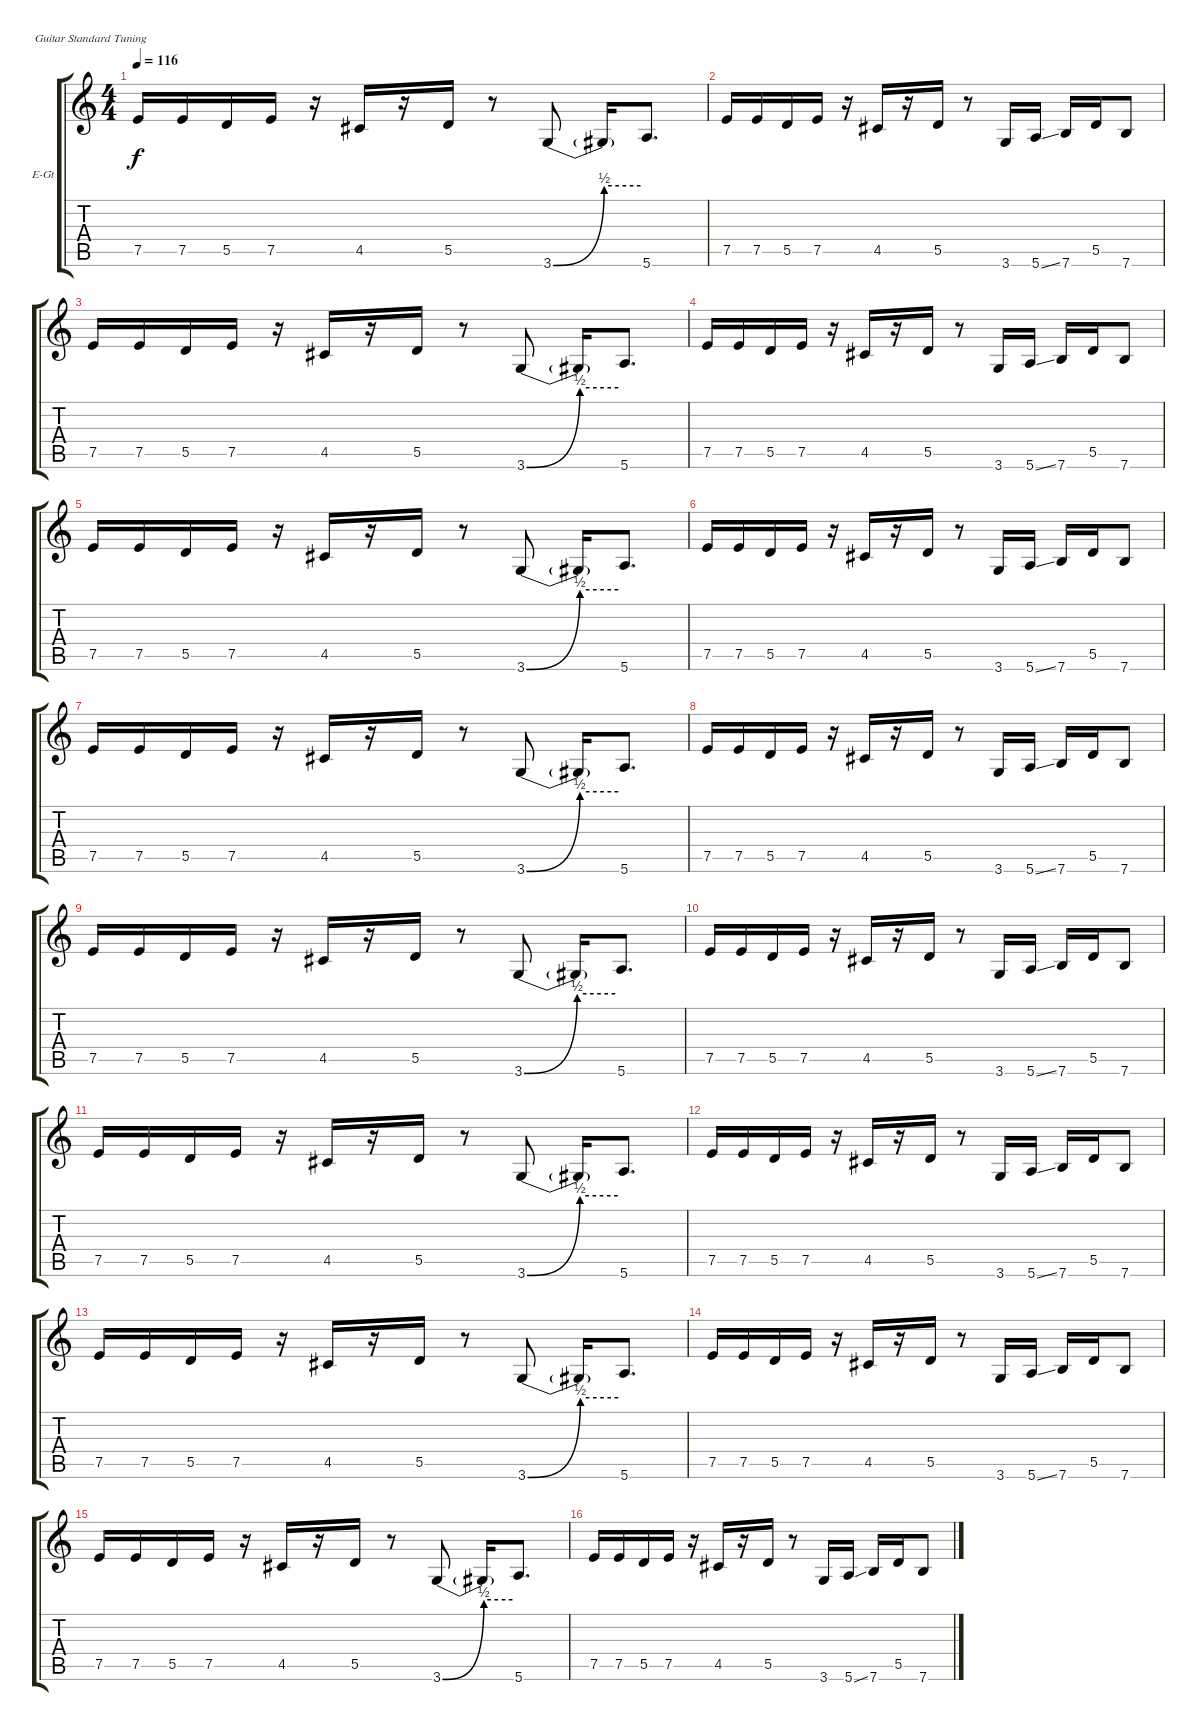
\bracketExtendMode groupsimilarinstruments
\firstSystemTrackNameOrientation horizontal
\otherSystemsTrackNameOrientation horizontal
\track ("Gtr. 1" "E-Gt") {instrument distortionguitar}
\staff {score tabs}
\tuning (E4 B3 G3 D3 A2 E2)
\ts (4 4)
\tempo 116
\clef g2
\ks c
7.5.16{dy f} 7.5.16 5.5.16 7.5.16 r.16 4.5.16 r.16 5.5.16 r.8 3.6{be (bend 0 0 60 2)}.8 3.6{be (hold 0 2 60 2) t}.16 5.6.8{d} |
7.5.16 7.5.16 5.5.16 7.5.16 r.16 4.5.16 r.16 5.5.16 r.8 3.6.16 5.6{ss}.16 7.6.16 5.5.16 7.6.8 |
7.5.16 7.5.16 5.5.16 7.5.16 r.16 4.5.16 r.16 5.5.16 r.8 3.6{be (bend 0 0 60 2)}.8 3.6{be (hold 0 2 60 2) t}.16 5.6.8{d} |
7.5.16 7.5.16 5.5.16 7.5.16 r.16 4.5.16 r.16 5.5.16 r.8 3.6.16 5.6{ss}.16 7.6.16 5.5.16 7.6.8 |
7.5.16 7.5.16 5.5.16 7.5.16 r.16 4.5.16 r.16 5.5.16 r.8 3.6{be (bend 0 0 60 2)}.8 3.6{be (hold 0 2 60 2) t}.16 5.6.8{d} |
7.5.16 7.5.16 5.5.16 7.5.16 r.16 4.5.16 r.16 5.5.16 r.8 3.6.16 5.6{ss}.16 7.6.16 5.5.16 7.6.8 |
7.5.16 7.5.16 5.5.16 7.5.16 r.16 4.5.16 r.16 5.5.16 r.8 3.6{be (bend 0 0 60 2)}.8 3.6{be (hold 0 2 60 2) t}.16 5.6.8{d} |
7.5.16 7.5.16 5.5.16 7.5.16 r.16 4.5.16 r.16 5.5.16 r.8 3.6.16 5.6{ss}.16 7.6.16 5.5.16 7.6.8 |
7.5.16 7.5.16 5.5.16 7.5.16 r.16 4.5.16 r.16 5.5.16 r.8 3.6{be (bend 0 0 60 2)}.8 3.6{be (hold 0 2 60 2) t}.16 5.6.8{d} |
7.5.16 7.5.16 5.5.16 7.5.16 r.16 4.5.16 r.16 5.5.16 r.8 3.6.16 5.6{ss}.16 7.6.16 5.5.16 7.6.8 |
7.5.16 7.5.16 5.5.16 7.5.16 r.16 4.5.16 r.16 5.5.16 r.8 3.6{be (bend 0 0 60 2)}.8 3.6{be (hold 0 2 60 2) t}.16 5.6.8{d} |
7.5.16 7.5.16 5.5.16 7.5.16 r.16 4.5.16 r.16 5.5.16 r.8 3.6.16 5.6{ss}.16 7.6.16 5.5.16 7.6.8 |
7.5.16 7.5.16 5.5.16 7.5.16 r.16 4.5.16 r.16 5.5.16 r.8 3.6{be (bend 0 0 60 2)}.8 3.6{be (hold 0 2 60 2) t}.16 5.6.8{d} |
7.5.16 7.5.16 5.5.16 7.5.16 r.16 4.5.16 r.16 5.5.16 r.8 3.6.16 5.6{ss}.16 7.6.16 5.5.16 7.6.8 |
7.5.16 7.5.16 5.5.16 7.5.16 r.16 4.5.16 r.16 5.5.16 r.8 3.6{be (bend 0 0 60 2)}.8 3.6{be (hold 0 2 60 2) t}.16 5.6.8{d} |
7.5.16 7.5.16 5.5.16 7.5.16 r.16 4.5.16 r.16 5.5.16 r.8 3.6.16 5.6{ss}.16 7.6.16 5.5.16 7.6.8
